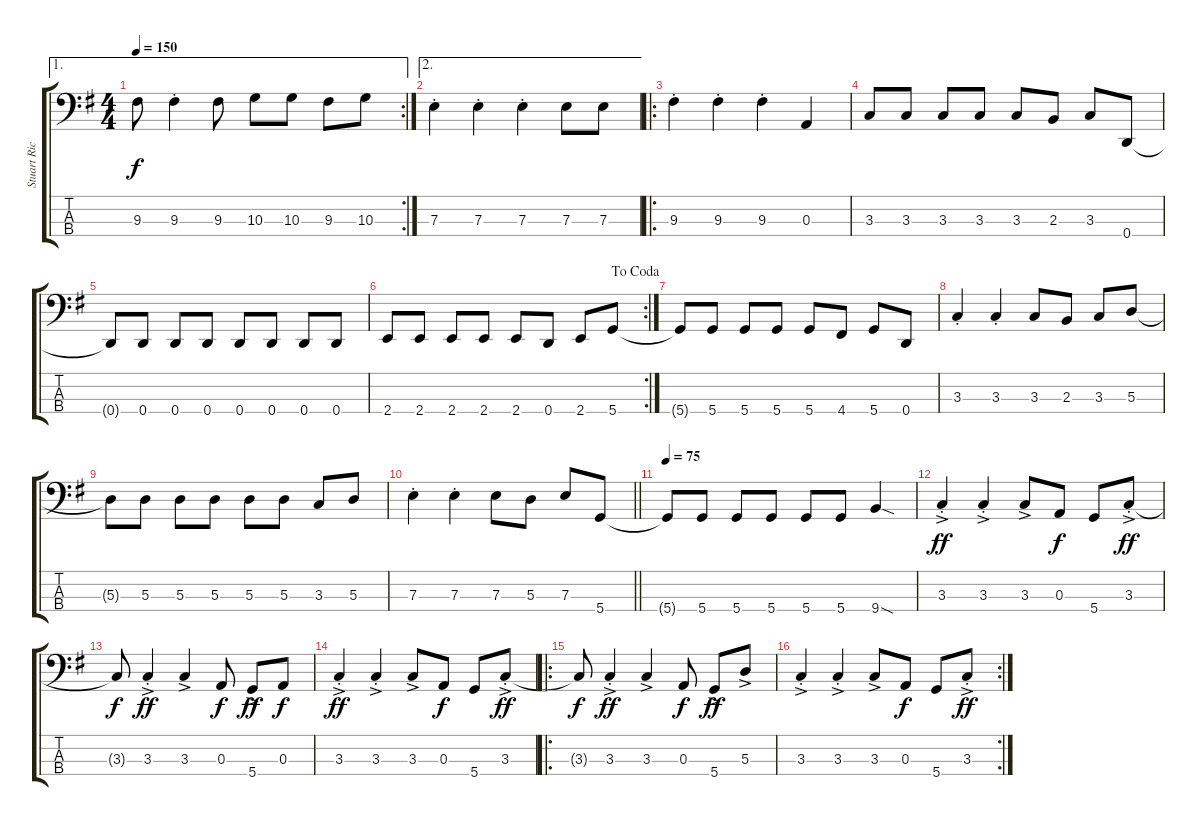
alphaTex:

\track ("Stuart Richardson - Bass" "Stuart Ric") {instrument electricbasspick}
\staff {score tabs}
\tuning (G2 D2 A1 D1) {hide}
\ae 1
\rc 2
\ts (4 4)
\tempo 150
\clef f4
\ks g
9.3{t}.8{dy f} 9.3{st}.4 9.3.8 10.3.8 10.3.8 9.3.8 10.3.8 |
\ae 2
7.3{st}.4 7.3{st}.4 7.3{st}.4 7.3.8 7.3.8 |
\ro
9.3{st}.4 9.3{st}.4 9.3{st}.4 0.3.4 |
3.3.8 3.3.8 3.3.8 3.3.8 3.3.8 2.3.8 3.3.8 0.4.8 |
0.4{t}.8 0.4.8 0.4.8 0.4.8 0.4.8 0.4.8 0.4.8 0.4.8 |
\rc 2
\jump dacoda
2.4.8 2.4.8 2.4.8 2.4.8 2.4.8 0.4.8 2.4.8 5.4.8 |
5.4{t}.8 5.4.8 5.4.8 5.4.8 5.4.8 4.4.8 5.4.8 0.4.8 |
3.3{st}.4 3.3{st}.4 3.3.8 2.3.8 3.3.8 5.3.8 |
5.3{t}.8 5.3.8 5.3.8 5.3.8 5.3.8 5.3.8 3.3.8 5.3.8 |
\barLineRight lightlight
7.3{st}.4 7.3{st}.4 7.3.8 5.3.8 7.3.8 5.4.8 |
\tempo 75
5.4{t}.8 5.4.8 5.4.8 5.4.8 5.4.8 5.4.8 9.4{sod}.4 |
3.3{ac st}.4{dy ff} 3.3{ac st}.4 3.3{ac}.8 0.3.8{dy f} 5.4.8 3.3{ac st}.8{dy ff} |
3.3{t}.8{dy f} 3.3{ac st}.4{dy ff} 3.3{ac}.4 0.3.8{dy f} 5.4{ac}.8{dy ff} 0.3.8{dy f} |
3.3{ac st}.4{dy ff} 3.3{ac st}.4 3.3{ac}.8 0.3.8{dy f} 5.4.8 3.3{ac st}.8{dy ff} |
\ro
3.3{t}.8{dy f} 3.3{ac st}.4{dy ff} 3.3{ac}.4 0.3.8{dy f} 5.4{ac}.8{dy ff} 5.3{ac}.8 |
\rc 2
3.3{ac st}.4 3.3{ac st}.4 3.3{ac}.8 0.3.8{dy f} 5.4.8 3.3{ac st}.8{dy ff}
